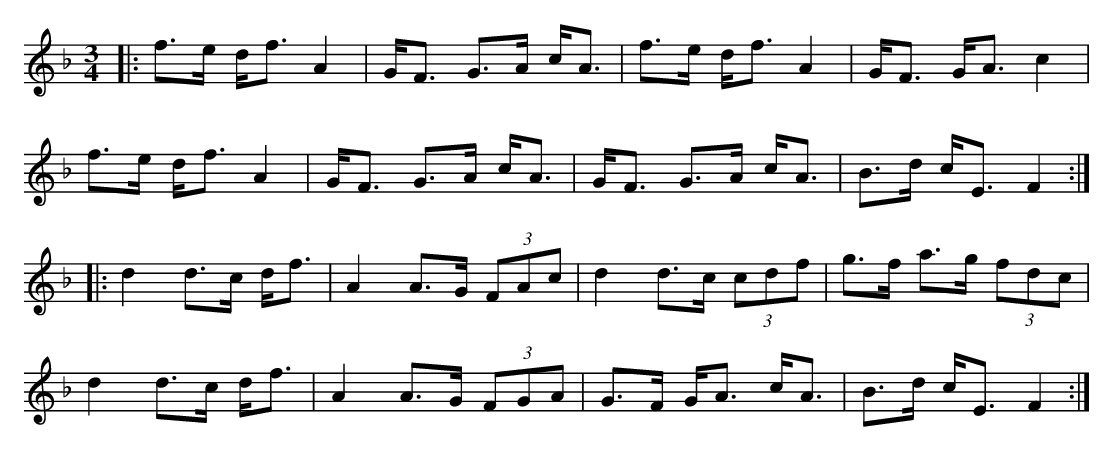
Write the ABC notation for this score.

X:1
M:3/4
K:F
|:f>e d<f A2|G<F G>A c<A|f>e d<f A2|G<F G<A c2|
f>e d<f A2|G<F G>A c<A|G<F G>A c<A|B>d c<E F2:|
|:d2 d>c d<f|A2 A>G (3FAc|d2 d>c (3cdf|g>f a>g (3fdc|
d2 d>c d<f|A2 A>G (3FGA|G>F G<A c<A|B>d c<E F2:|
